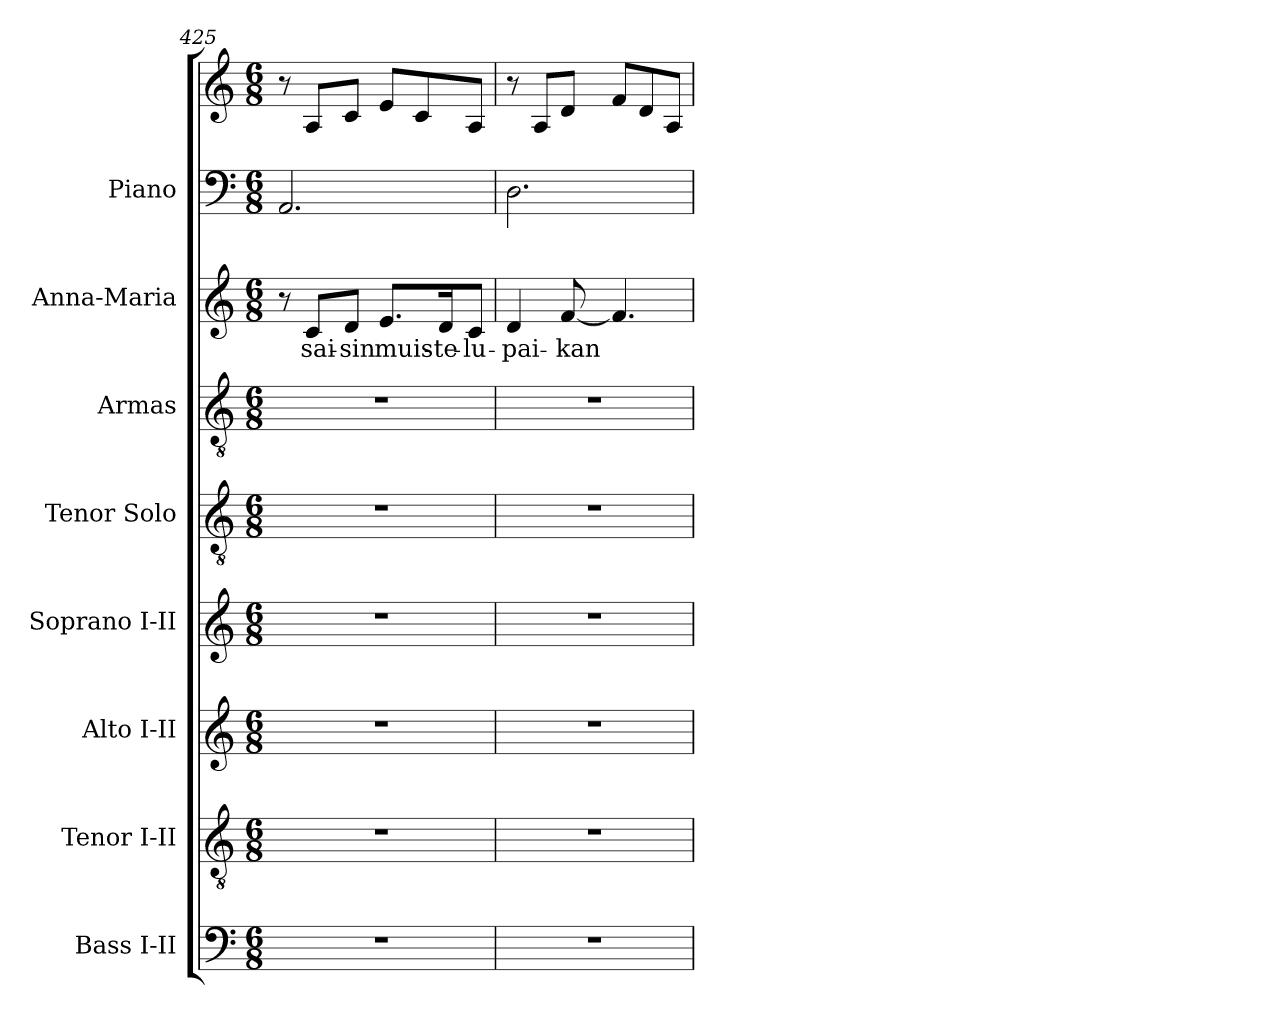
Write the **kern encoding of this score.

**kern	**kern	**kern	**kern	**kern	**kern	**kern	**text	**kern	**kern
*part8	*part7	*part6	*part5	*part4	*part3	*part2	*part2	*part1	*part1
*staff9	*staff8	*staff7	*staff6	*staff5	*staff4	*staff3	*staff3	*staff2	*staff1
*I"Bass I-II	*I"Tenor I-II	*I"Alto I-II	*I"Soprano I-II	*I"Tenor Solo	*I"Armas	*I"Anna-Maria	*	*I"Piano	*
*I'B.	*I'T.	*I'A.	*I'S.	*I'T. Solo	*I'Armas	*I'A-M	*	*I'Pno.	*
*clefF4	*clefGv2	*clefG2	*clefG2	*clefGv2	*clefGv2	*clefG2	*	*clefF4	*clefG2
*	*ITrd7c12	*	*	*ITrd7c12	*ITrd7c12	*	*	*	*
*k[]	*k[]	*k[]	*k[]	*k[]	*k[]	*k[]	*	*k[]	*k[]
*C:	*C:	*C:	*C:	*C:	*C:	*C:	*	*C:	*C:
*M6/8	*M6/8	*M6/8	*M6/8	*M6/8	*M6/8	*M6/8	*	*M6/8	*M6/8
=425	=425	=425	=425	=425	=425	=425	=425	=425	=425
!LO:N:vis=1	!LO:N:vis=1	!LO:N:vis=1	!LO:N:vis=1	!LO:N:vis=1	!LO:N:vis=1	!	!	!	!
2.r	2.r	2.r	2.r	2.r	2.r	8r	.	2.AAi/	8r
!	!	!	!	!	!	!	!LO:LY:b:color=#000000	!	!
.	.	.	.	.	.	8ci/L	sai-	.	8Ai/L
!	!	!	!	!	!	!	!LO:LY:b:color=#000000	!	!
.	.	.	.	.	.	8di/J	-sin	.	8ci/J
!	!	!	!	!	!	!	!LO:LY:b:color=#000000	!	!
.	.	.	.	.	.	8.ei/L	muis-	.	8ei/L
.	.	.	.	.	.	.	.	.	8ci/
!	!	!	!	!	!	!	!LO:LY:b:color=#000000	!	!
.	.	.	.	.	.	16di/k	-te-	.	.
!	!	!	!	!	!	!	!LO:LY:b:color=#000000	!	!
.	.	.	.	.	.	8ci/J	-lu-	.	8Ai/J
!!LO:LB:g=z
=426	=426	=426	=426	=426	=426	=426	=426	=426	=426
!LO:N:vis=1	!LO:N:vis=1	!LO:N:vis=1	!LO:N:vis=1	!LO:N:vis=1	!LO:N:vis=1	!	!	!	!
!	!	!	!	!	!	!	!LO:LY:b:color=#000000	!	!
2.r	2.r	2.r	2.r	2.r	2.r	4di/	-pai-	2.Di\	8r
.	.	.	.	.	.	.	.	.	8Ai/L
!	!	!	!	!	!	!	!LO:LY:b:color=#000000	!	!
.	.	.	.	.	.	[<8fi/	-kan	.	8di/J
.	.	.	.	.	.	4.fi/]	.	.	8fi/L
.	.	.	.	.	.	.	.	.	8di/
.	.	.	.	.	.	.	.	.	8Ai/J
=	=	=	=	=	=	=	=	=	=
*-	*-	*-	*-	*-	*-	*-	*-	*-	*-
